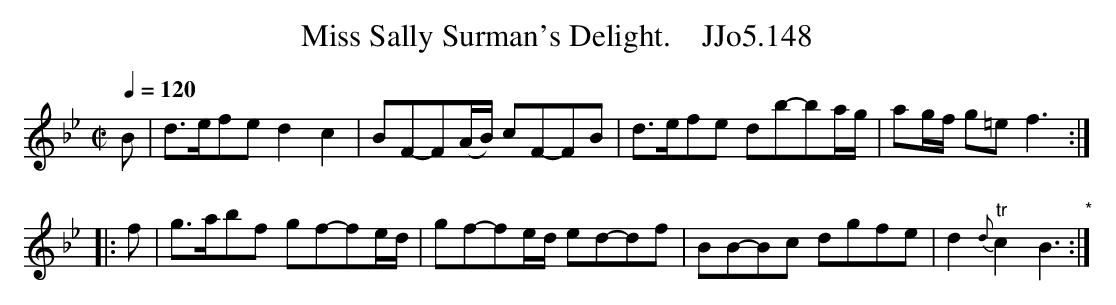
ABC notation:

X:1
T:Miss Sally Surman's Delight.    JJo5.148
Q:1/4=120
M:C|
L:1/8
K:Bb
B|d>efe d2c2|BF-F(A/B/) cF-FB|d>efe db-ba/g/|ag/f/ g=e f3 :|
|:f|g>abf gf-fe/d/|gf-fe/d/ ed-df|BB-Bc dgfe|d2{d}"tr"c2 B3 "*" :|
